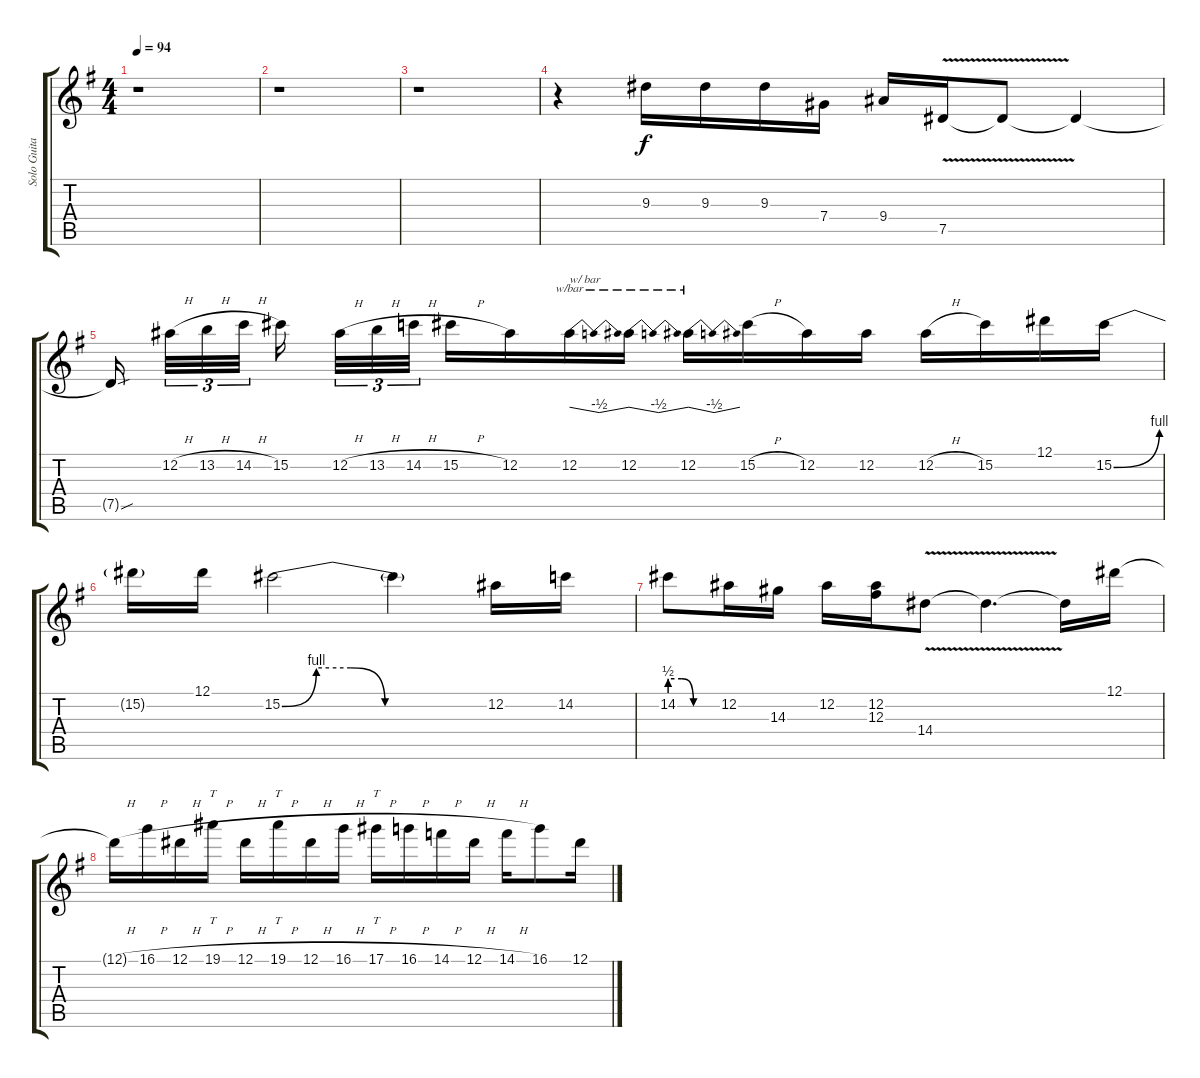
\track ("Solo Guitar" "Solo Guita") {instrument distortionguitar}
\staff {score tabs}
\tuning (Eb4 Bb3 Gb3 Db3 Ab2 Eb2) {hide}
\ts (4 4)
\tempo 94
\clef g2
\ks g
r.1{dy f} |
r.1 |
r.1 |
r.4 9.3.16 9.3.16 9.3.16 7.4.16 9.4.16 7.5{v}.16 7.5{t}.8 7.5{t}.4 |
7.5{sou t}.16{beam splitsecondary} 12.2{h}.32{tu (3 2)} 13.2{h}.32{tu (3 2)} 14.2{h}.32{tu (3 2) beam splitsecondary} 15.2.16{beam splitsecondary} 12.2{h}.32{tu (3 2)} 13.2{h}.32{tu (3 2)} 14.2{h}.32{tu (3 2)} 15.2{h}.16 12.2.16 12.2.16{tbe (dip default 0 0 30 -2 60 0) txt "w/ bar"} 12.2.16{tbe (dip default 0 0 30 -2 60 0)} 12.2.16{tbe (dip default 0 0 30 -2 60 0)} 15.2{h}.16 12.2.16 12.2.16 12.2{h}.16 15.2.16 12.1.16 15.2{be (bend 0 0 60 4)}.16 |
15.2{t}.16 12.1.16 15.2{be (custom 0 0 10 4 20 4 30 0 60 0)}.2 15.2{t}.4 12.2.16 14.2.16 |
14.2{be (custom 0 2 15 2 30 0 60 0)}.8 12.2.16 14.3.16 12.2.16 (12.2 12.3).16 14.4{v}.8 14.4{t}.4{d} 14.4{t}.16 12.1.16 |
12.1{h t}.16 16.1{h}.16 12.1{h}.16 19.1{h}.16{tt} 12.1{h}.16 19.1{h}.16{tt} 12.1{h}.16 16.1{h}.16 17.1{h}.16{tt} 16.1{h}.16 14.1{h}.16 12.1{h}.16 14.1{h}.16 16.1.8 12.1.16
